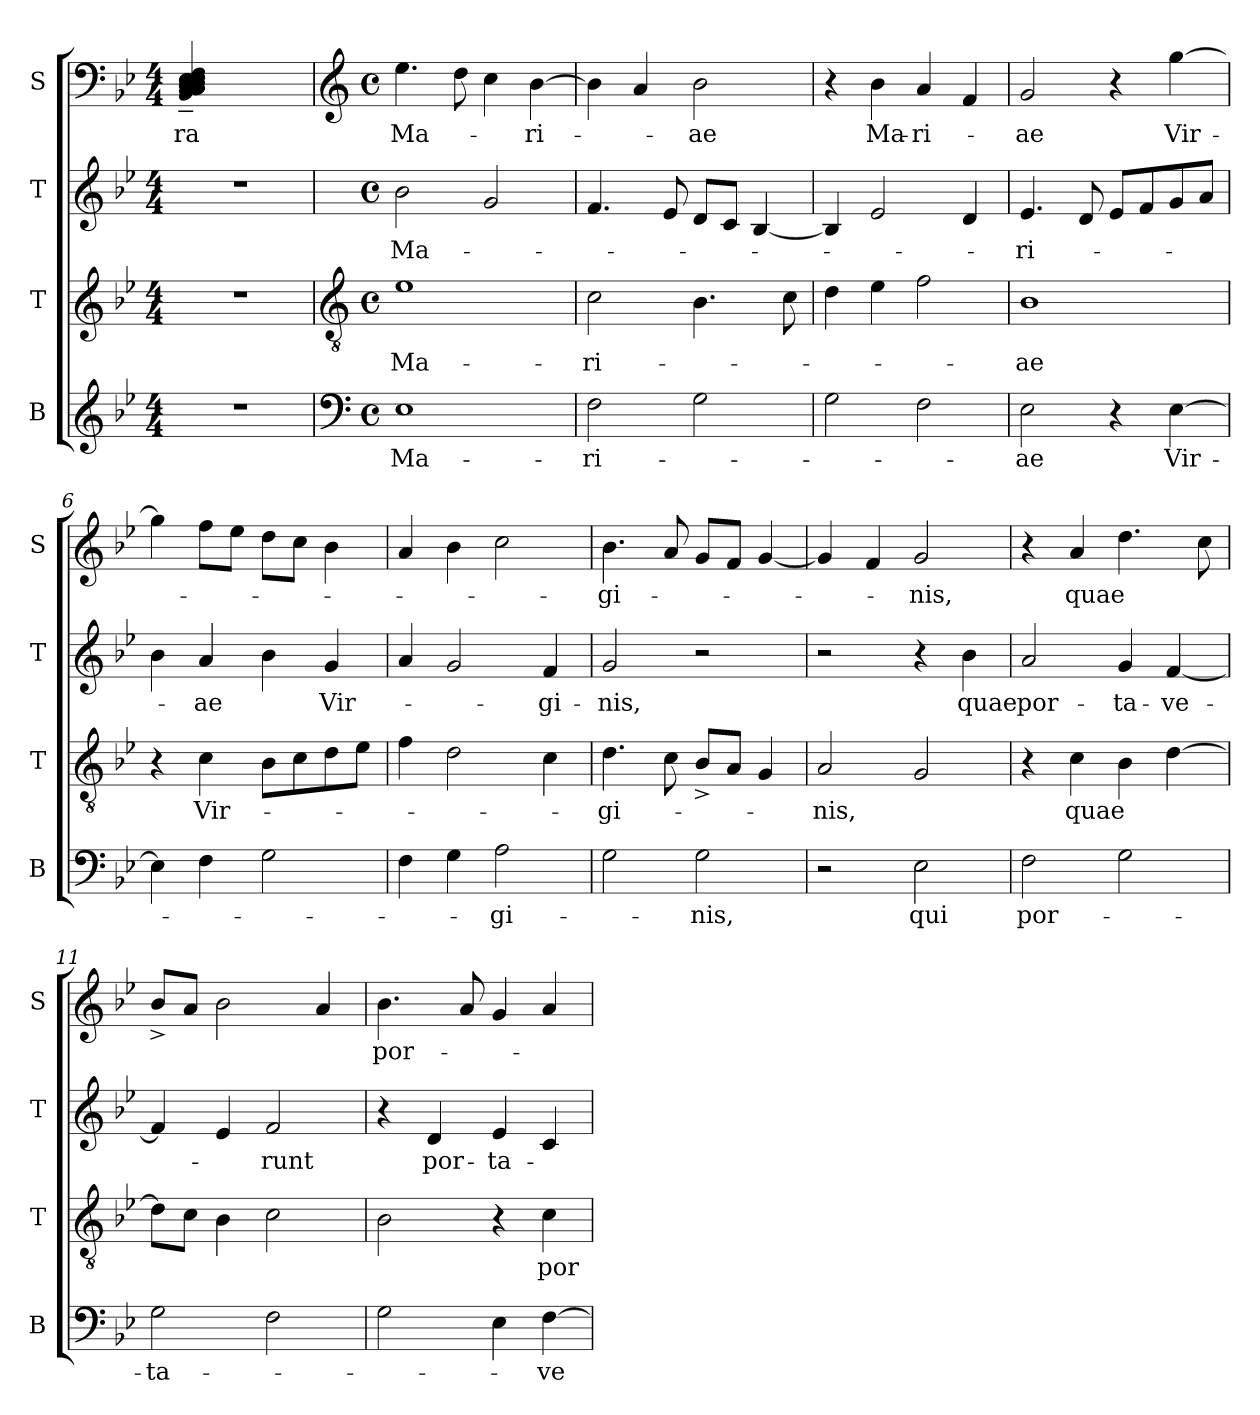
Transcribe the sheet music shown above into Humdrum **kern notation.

**kern	**text	**kern	**text	**kern	**text	**kern	**text
*part4	*part4	*part3	*part3	*part2	*part2	*part1	*part1
*staff4	*staff4	*staff3	*staff3	*staff2	*staff2	*staff1	*staff1
*I"B	*	*I"T	*	*I"T	*	*I"S	*
*I'B	*	*I'T	*	*I'T	*	*I'S	*
*clefG2	*	*clefG2	*	*clefG2	*	*clefF4	*
*k[b-e-]	*	*k[b-e-]	*	*k[b-e-]	*	*k[b-e-]	*
*B-:	*	*B-:	*	*B-:	*	*B-:	*
*M4/4	*	*M4/4	*	*M4/4	*	*M4/4	*
=1	=1	=1	=1	=1	=1	=1	=1
!	!	!	!	!	!	!	!LO:LY:b
1r	.	1r	.	1r	.	(4BB-/~> 4C/~> 4C/~> 4C/~> 4D/~> 4D/~> 4D/~> 4E-/~> 4E-/~> 4E-/~> 4E-/~> 4F/~>	-ra
.	.	.	.	.	.	2.ryy	.
!!LO:LB:g=z
=2	=2	=2	=2	=2	=2	=2	=2
*clefF4	*	*clefGv2	*	*	*	*clefG2	*
*M4/4	*	*M4/4	*	*M4/4	*	*M4/4	*
*met(c)	*	*met(c)	*	*met(c)	*	*met(c)	*
!	!LO:LY:b	!	!LO:LY:b	!	!LO:LY:b	!	!LO:LY:b
1E-	Ma-	1e-	Ma-	2b-\	Ma-	4.ee-\	Ma-
.	.	.	.	.	.	8dd\	.
.	.	.	.	2g/	.	4cc\	.
!	!	!	!	!	!	!	!LO:LY:b
.	.	.	.	.	.	[>4b-\	-ri-
=3	=3	=3	=3	=3	=3	=3	=3
!	!LO:LY:b	!	!LO:LY:b	!	!	!	!
2F\	-ri-	2c\	-ri-	4.f/	.	4b-\]	.
.	.	.	.	.	.	4a/	.
.	.	.	.	8e-/	.	.	.
!	!	!	!	!	!	!	!LO:LY:b
2G\	.	4.B-\	.	8d/L	.	2b-\	-ae
.	.	.	.	8c/J	.	.	.
.	.	.	.	[<4B-/	.	.	.
.	.	8c\	.	.	.	.	.
=4	=4	=4	=4	=4	=4	=4	=4
2G\	.	4d\	.	4B-/]	.	4r	.
!	!	!	!	!	!	!	!LO:LY:b
.	.	4e-\	.	2e-/	.	4b-\	Ma-
!	!	!	!	!	!	!	!LO:LY:b:rj
2F\	.	2f\	.	.	.	4a/	-ri-
.	.	.	.	4d/	.	4f/	.
=5	=5	=5	=5	=5	=5	=5	=5
!	!LO:LY:b	!	!LO:LY:b	!	!LO:LY:b	!	!LO:LY:b
2E-\	-ae	1B-	-ae	4.e-/	-ri-	2g/	-ae
.	.	.	.	8d/	.	.	.
4r	.	.	.	8e-/L	.	4r	.
.	.	.	.	8f/	.	.	.
!	!LO:LY:b	!	!	!	!	!	!LO:LY:b
[>4E-\	Vir-	.	.	8g/	.	[>4gg\	Vir-
.	.	.	.	8a/J	.	.	.
=6	=6	=6	=6	=6	=6	=6	=6
4E-\]	.	4r	.	4b-\	.	4gg\]	.
!	!	!	!LO:LY:b	!	!LO:LY:b	!	!
4F\	.	4c\	Vir-	4a/	-ae	8ff\L	.
.	.	.	.	.	.	8ee-\J	.
2G\	.	8B-\L	.	4b-\	.	8dd\L	.
.	.	8c\	.	.	.	8cc\J	.
!	!	!	!	!	!LO:LY:b	!	!
.	.	8d\	.	4g/	Vir-	4b-\	.
.	.	8e-\J	.	.	.	.	.
=7	=7	=7	=7	=7	=7	=7	=7
4F\	.	4f\	.	4a/	.	4a/	.
4G\	.	2d\	.	2g/	.	4b-\	.
!	!LO:LY:b	!	!	!	!	!	!
2A\	-gi-	.	.	.	.	2cc\	.
!	!	!	!	!	!LO:LY:b	!	!
.	.	4c\	.	4f/	-gi-	.	.
=8	=8	=8	=8	=8	=8	=8	=8
!	!	!	!LO:LY:b	!	!LO:LY:b	!	!LO:LY:b
2G\	.	4.d\	-gi-	2g/	-nis,	4.b-\	-gi-
.	.	8c\	.	.	.	8a/	.
!	!LO:LY:b	!	!	!	!	!	!
2G\	-nis,	8B-^</L	.	2r	.	8g/L	.
.	.	8A/J	.	.	.	8f/J	.
.	.	4G/	.	.	.	[<4g/	.
!!LO:LB:g=z
=9	=9	=9	=9	=9	=9	=9	=9
!	!	!	!LO:LY:b	!	!	!	!
2r	.	2A/	-nis,	2r	.	4g/]	.
.	.	.	.	.	.	4f/	.
!	!LO:LY:b	!	!	!	!	!	!LO:LY:b
2E-\	qui	2G/	.	4r	.	2g/	-nis,
!	!	!	!	!	!LO:LY:b	!	!
.	.	.	.	4b-\	quae	.	.
=10	=10	=10	=10	=10	=10	=10	=10
!	!LO:LY:b	!	!	!	!LO:LY:b	!	!
2F\	por-	4r	.	2a/	por-	4r	.
!	!	!	!LO:LY:b	!	!	!	!LO:LY:b
.	.	4c\	quae	.	.	4a/	quae
!	!	!	!	!	!LO:LY:b	!	!
2G\	.	4B-\	.	4g/	-ta-	4.dd\	.
!	!	!	!	!	!LO:LY:b	!	!
.	.	[>4d\	.	[<4f/	-ve-	.	.
.	.	.	.	.	.	8cc\	.
=11	=11	=11	=11	=11	=11	=11	=11
!	!LO:LY:b	!	!	!	!	!	!
2G\	-ta-	8d\L]	.	4f/]	.	8b-^</L	.
.	.	8c\J	.	.	.	8a/J	.
.	.	4B-\	.	4e-/	.	2b-\	.
!	!	!	!	!	!LO:LY:b	!	!
2F\	.	2c\	.	2f/	-runt	.	.
.	.	.	.	.	.	4a/	.
=12	=12	=12	=12	=12	=12	=12	=12
!	!	!	!	!	!	!	!LO:LY:b
2G\	.	2B-\	.	4r	.	4.b-\	por-
!	!	!	!	!	!LO:LY:b	!	!
.	.	.	.	4d/	por-	.	.
.	.	.	.	.	.	8a/	.
!	!	!	!	!	!LO:LY:b	!	!
4E-\	.	4r	.	4e-/	-ta-	4g/	.
!	!LO:LY:b	!	!LO:LY:b	!	!	!	!
[>4F\	-ve-	4c\	por-	4c/	.	4a/	.
=	=	=	=	=	=	=	=
*-	*-	*-	*-	*-	*-	*-	*-
